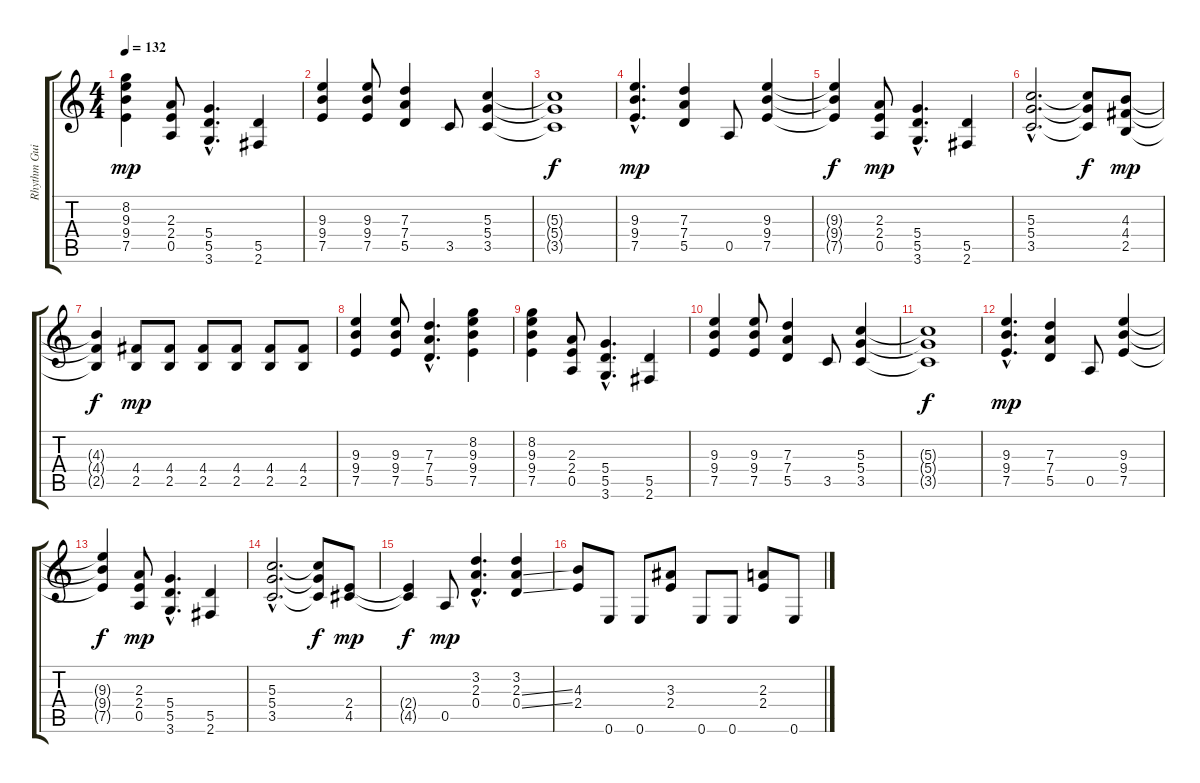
\track ("Rhythm Guitar" "Rhythm Gui") {instrument distortionguitar}
\staff {score tabs}
\tuning (E4 B3 G3 D3 A2 E2) {hide}
\ts (4 4)
\tempo 132
\clef g2
\ks c
(8.2 9.3 9.4 7.5).4{dy mp} (2.3 2.4 0.5).8 (5.4{hac} 5.5{hac} 3.6{hac}).4{d} (5.5 2.6).4 |
(9.3 9.4 7.5).4 (9.3 9.4 7.5).8 (7.3 7.4 5.5).4 3.5.8 (5.3 5.4 3.5).4 |
(5.3{t} 5.4{t} 3.5{t}).1{dy f} |
(9.3{hac} 9.4{hac} 7.5{hac}).4{d dy mp} (7.3 7.4 5.5).4 0.5.8 (9.3 9.4 7.5).4 |
(9.3{t} 9.4{t} 7.5{t}).4{dy f} (2.3 2.4 0.5).8{dy mp} (5.4{hac} 5.5{hac} 3.6{hac}).4{d} (5.5 2.6).4 |
(5.3{hac} 5.4{hac} 3.5{hac}).2{d} (5.3{t} 5.4{t} 3.5{t}).8{dy f} (4.3 4.4 2.5).8{dy mp} |
(4.3{t} 4.4{t} 2.5{t}).4{dy f} (4.4 2.5).8{dy mp} (4.4 2.5).8 (4.4 2.5).8 (4.4 2.5).8 (4.4 2.5).8 (4.4 2.5).8 |
(9.3 9.4 7.5).4 (9.3 9.4 7.5).8 (7.3{hac} 7.4{hac} 5.5{hac}).4{d} (8.2 9.3 9.4 7.5).4 |
(8.2 9.3 9.4 7.5).4 (2.3 2.4 0.5).8 (5.4{hac} 5.5{hac} 3.6{hac}).4{d} (5.5 2.6).4 |
(9.3 9.4 7.5).4 (9.3 9.4 7.5).8 (7.3 7.4 5.5).4 3.5.8 (5.3 5.4 3.5).4 |
(5.3{t} 5.4{t} 3.5{t}).1{dy f} |
(9.3{hac} 9.4{hac} 7.5{hac}).4{d dy mp} (7.3 7.4 5.5).4 0.5.8 (9.3 9.4 7.5).4 |
(9.3{t} 9.4{t} 7.5{t}).4{dy f} (2.3 2.4 0.5).8{dy mp} (5.4{hac} 5.5{hac} 3.6{hac}).4{d} (5.5 2.6).4 |
(5.3{hac} 5.4{hac} 3.5{hac}).2{d} (5.3{t} 5.4{t} 3.5{t}).8{dy f} (2.4 4.5).8{dy mp} |
(2.4{t} 4.5{t}).4{dy f} 0.5.8{dy mp} (3.2{hac} 2.3{hac} 0.4{hac}).4{d} (3.2 2.3{ss} 0.4{ss}).4 |
(4.3 2.4).8 0.6.8 0.6.8 (3.3 2.4).8 0.6.8 0.6.8 (2.3 2.4).8 0.6.8
